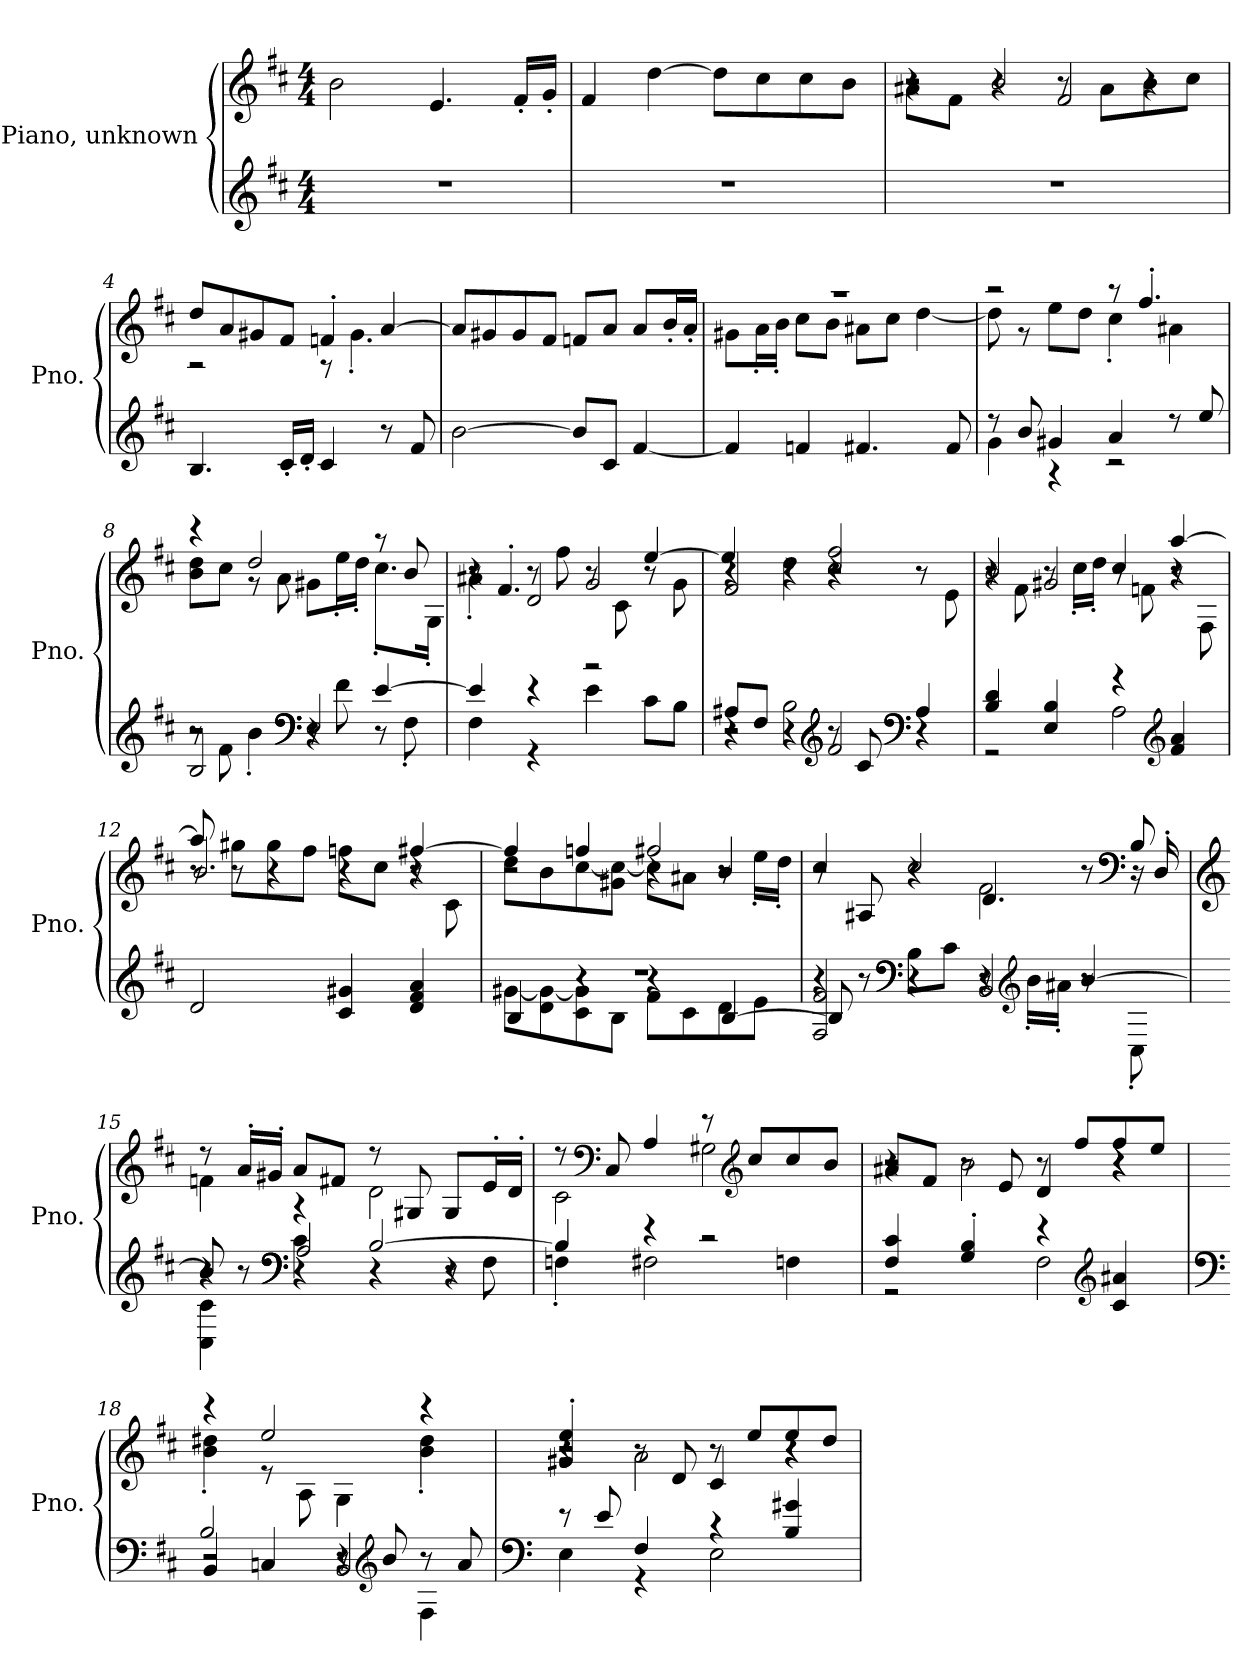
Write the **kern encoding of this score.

**kern	**kern
*part1	*part1
*staff2	*staff1
*I"Piano, unknown	*
*I'Pno.	*
*clefG2	*clefG2
*k[f#c#]	*k[f#c#]
*M4/4	*M4/4
*MM120	*MM120
=1	=1
1r	2b\
.	4.e/
.	16f#'/LL
.	16g'/JJ
=2	=2
1r	4f#/
.	[4dd\
.	8dd\L]
.	8cc#\
.	8cc#\
.	8b\J
=3	=3
*	*^
*	*	*^
1r	4r	8a#X\L	2r
.	.	8f#\J	.
.	2b/	4r	.
.	.	8r	2f#/
.	.	8a#\L	.
.	4r	8b\	.
.	.	8cc#\J	.
*	*	*v	*v
=4	=4	=4
4.B/	8dd/L	2r
.	8a/	.
.	8g#X/	.
16c#'/LL	8f#/J	.
16d'/JJ	.	.
4c#/	4fn'/	8r
.	.	4.g#'\
8r	[4a/	.
8f#/	.	.
*	*v	*v
=5	=5
[2b\	8a/L]
.	8g#X/
.	8g#/
.	8f#/J
8b/L]	8fn/L
8c#/J	8a/J
[4f#/	8a/L
.	16b'/L
.	16a'/JJ
!!LO:LB:g=z
=6	=6
*	*^
4f#/]	1r	8g#X\L
.	.	16a'\L
.	.	16b'\JJ
4fn/	.	8cc#\L
.	.	8b\J
4.f#X/	.	8a#X\L
.	.	8cc#\J
.	.	[4dd\
8f#/	.	.
=7	=7	=7
*^	*	*
8r	4g\	2r	8dd\]
8b/	.	.	8r
4g#X/	4r	.	8ee\L
.	.	.	8dd\J
4a/	2r	8r	4cc#'\
.	.	4.ff#'/	.
8r	.	.	4a#X\
8ee/	.	.	.
=8	=8	=8	=8
*	*^	*	*
2r	8r	2B/	4r	8b\ 8dd\L
.	8f#\	.	.	8cc#\J
.	4b'\	.	2dd/	8r
.	.	.	.	8a\
*clefF4	*	*	*	*
4r	8r	2E/	.	8g#X\L
.	8f#\	.	.	16ee'\L
.	.	.	.	16dd'\JJ
[4e/	8r	.	8r	8.cc#'\L
.	8F#'\	.	8b/	.
.	.	.	.	16G'\Jk
*	*v	*v	*	*
=9	=9	=9	=9
*	*	*	*^
4e/]	4F#\	8r	4a#X'\	4r
.	.	4.f#'/	.	.
4r	4r	.	8r	2d/
.	.	.	8ff#\	.
2r	4e\	2g/	8r	.
.	.	.	8c#\	.
.	8c#\L	.	8r	[4ee/
.	8B\J	.	8g\	.
!!LO:LB:g=z	!!	!!
=10	=10	=10	=10	=10
*	*^	*	*	*
2r	4r	8A#X/L	2f#/	4r	4ee/]
.	.	8F#/J	.	.	.
.	2B\	4r	.	4dd\	4r
*clefG2	*	*	*	*	*
2f#/	.	8r	2cc#/ 2ff#/	4r	2r
.	.	8c#/	.	.	.
*clefF4	*	*	*	*	*
.	4r	4A#/	.	8r	.
.	.	.	.	8e\	.
*	*v	*v	*	*	*
=11	=11	=11	=11	=11
4B/ 4d/	2r	2b/	8r	4r
.	.	.	8f#\	.
4E/ 4B/	.	.	8r	2g#X/
.	.	.	16cc#'\LL	.
.	.	.	16dd'\JJ	.
4r	2A\	4cc#/	8r	.
.	.	.	8fn\	.
*clefG2	*	*	*	*
4f#/ 4a/	.	[4aa/	8r	4r
.	.	.	8F#\	.
*v	*v	*	*	*
=12	=12	=12	=12
2d/	8aa/]	8r	2.b/
.	8r	8gg#X\L	.
.	4r	8gg#\	.
.	.	8ff#\J	.
4c#/ 4g#X/	4r	8ffn\L	.
.	.	8cc#\J	.
4d/ 4f#/ 4a/	[4ff#X/	8r	4r
.	.	8c#\	.
!!LO:LB:g=z	!!	!!
=13	=13	=13	=13
*^	*	*	*
*	*^	*	*	*
1r	[8g#X\L	4B/	4ff#/]	8dd\L	2r
.	8d\ 8g#\_	.	.	8b\	.
.	8c#\ 8g#\]	4r	4ffn/	[8cc#\	.
.	8B\J	.	.	8g#X\ 8cc#\_J	.
.	8f#\L	4r	2ff#X/	8cc#\L]	4r
.	8c#\	.	.	8a#X\J	.
.	8d\	[4B/	.	8r	4b/
.	8e\J	.	.	16ee'\LL	.
.	.	.	.	16dd'\JJ	.
=14	=14	=14	=14	=14	=14
2F#/ 2f#/	4r	8B/]	4cc#/	2r	8r
.	.	8r	.	.	8A#X/
*clefF4	*	*	*	*	*
.	8B\L	4r	2cc#/	.	4r
.	8c#\J	.	.	.	.
4r	8r	2BB/	.	2f#\	4.d/
*clefG2	*	*	*	*	*
.	16b'\LL	.	.	.	.
.	16a#X'\JJ	.	.	.	.
[4b/	8r	.	8r	.	.
*	*	*	*clefF4	*	*
.	8C#'\	.	8B/	.	16r
.	.	.	.	.	16D'/
*	*	*	*v	*v	*v
!!LO:LB:g=z
=15	=15	=15	=15
*	*	*	*clefG2
*	*	*	*^
8b/]	4C#\ 4c#\	4r	8r	4fn\
8r	.	.	16a'/LL	.
.	.	.	16g#X'/JJ	.
*clefF4	*	*	*	*
4r	4c#\	2A/	8a/L	4r
.	.	.	8f#X/J	.
[2B/	4r	.	8r	2d\
.	.	.	8G#X/	.
.	8r	4r	8G#/L	.
.	8F#\	.	16e'/L	.
.	.	.	16d'/JJ	.
*	*v	*v	*	*
=16	=16	=16	=16
4B/]	4Fn'\	8r	2c#\
*	*	*clefF4	*
.	.	8C#/	.
4r	2F#X\	4A/	.
2r	.	8r	2G#X\
*	*	*clefG2	*
.	.	8cc#/L	.
.	4Fn\	8cc#/	.
.	.	8b/J	.
=17	=17	=17	=17
*	*	*	*^
4F#/ 4c#/	2r	8a#X/L	4r	2r
.	.	8f#/J	.	.
4G/' 4B/'	.	8r	2b\	.
.	.	8e/	.	.
4r	2F#\	8r	.	4d/
.	.	8ff#/L	.	.
*clefG2	*	*	*	*
4c#/ 4a#X/	.	8ff#/	4r	4r
.	.	8ee/J	.	.
*v	*v	*	*	*
*	*v	*v	*v
!!LO:LB:g=z
=18	=18
*clefF4	*
*^	*^
*	*^	*	*
4BB/	2r	2B/	4r	4b\' 4dd#X\'
4Cn/	.	.	2ee/	8r
.	.	.	.	8A\
8r	4r	2BB/	.	4G\
*clefG2	*	*	*	*
8b/	.	.	.	.
8r	4F#\	.	4r	4b\' 4dd#\'
8a/	.	.	.	.
*v	*v	*v	*	*
*	*v	*v
=19	=19
*clefF4	*
*^	*^
*	*	*	*^
8r	4E\	4g#X/' 4ee/'	4r	2r
8e/	.	.	.	.
4F#/	4r	8r	2a\	.
.	.	8d/	.	.
4r	2E\	8r	.	4c#/
.	.	8ee/L	.	.
4B/ 4g#X/	.	8ee/	4r	4r
.	.	8dd/J	.	.
*v	*v	*	*	*
*	*v	*v	*v
=	=
*-	*-
